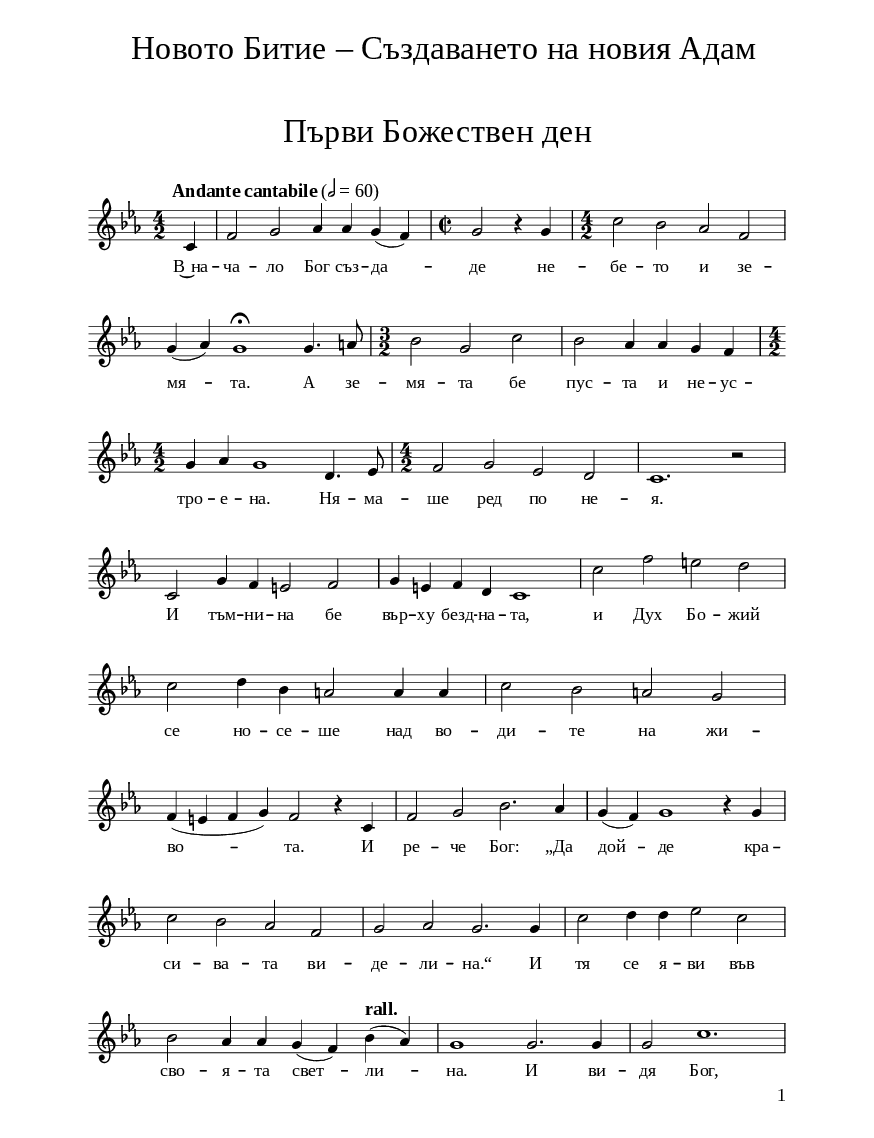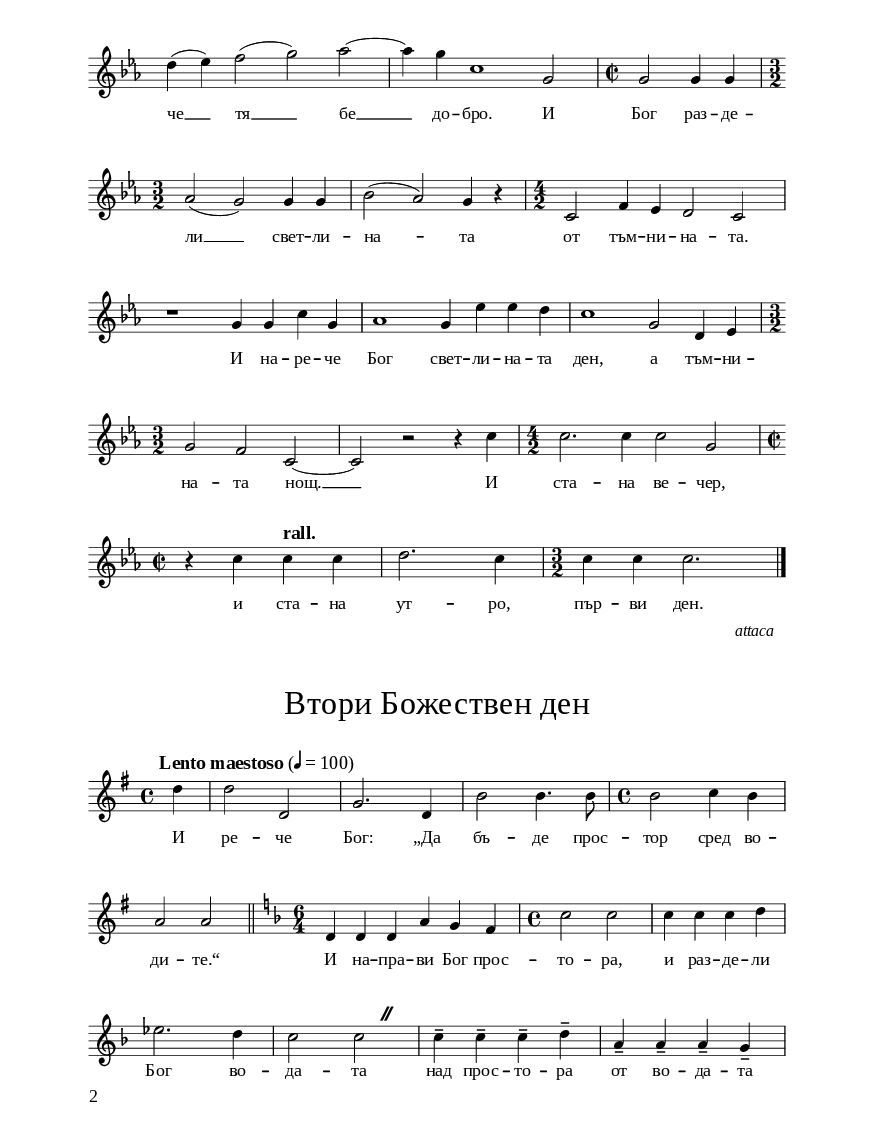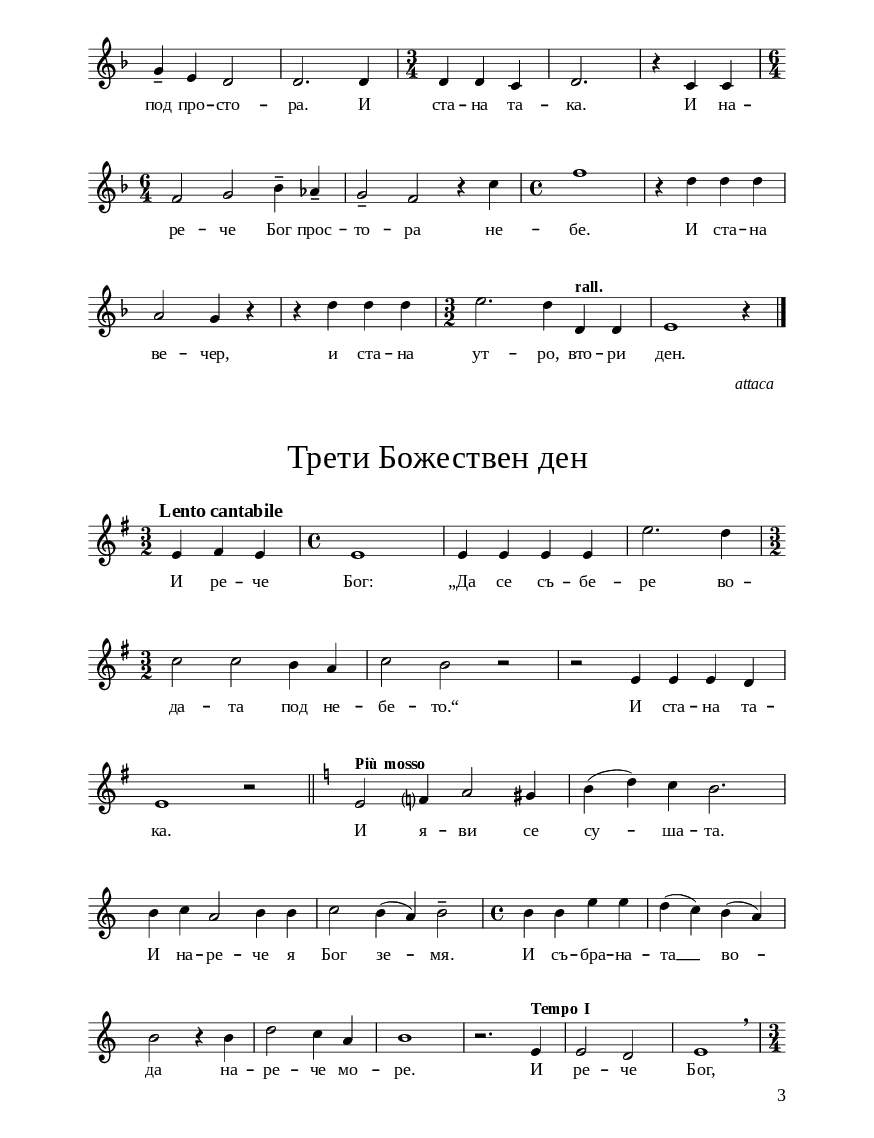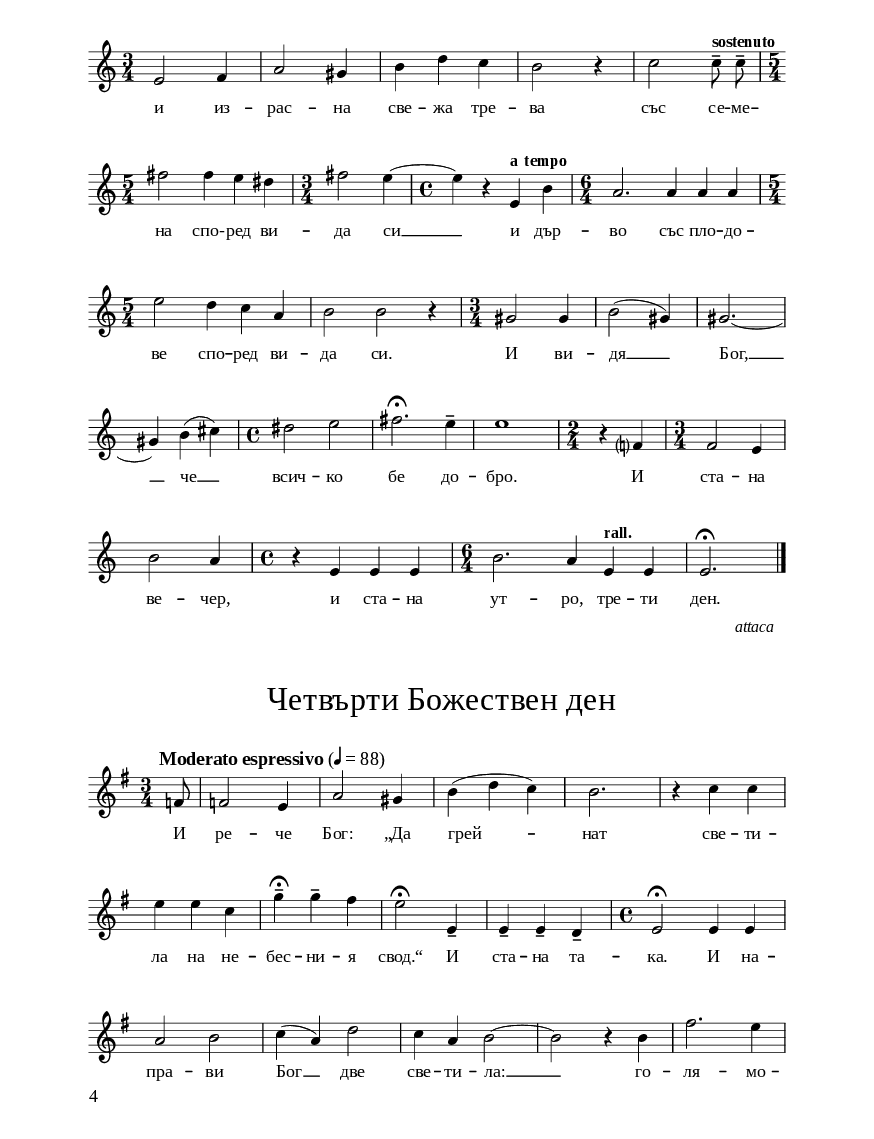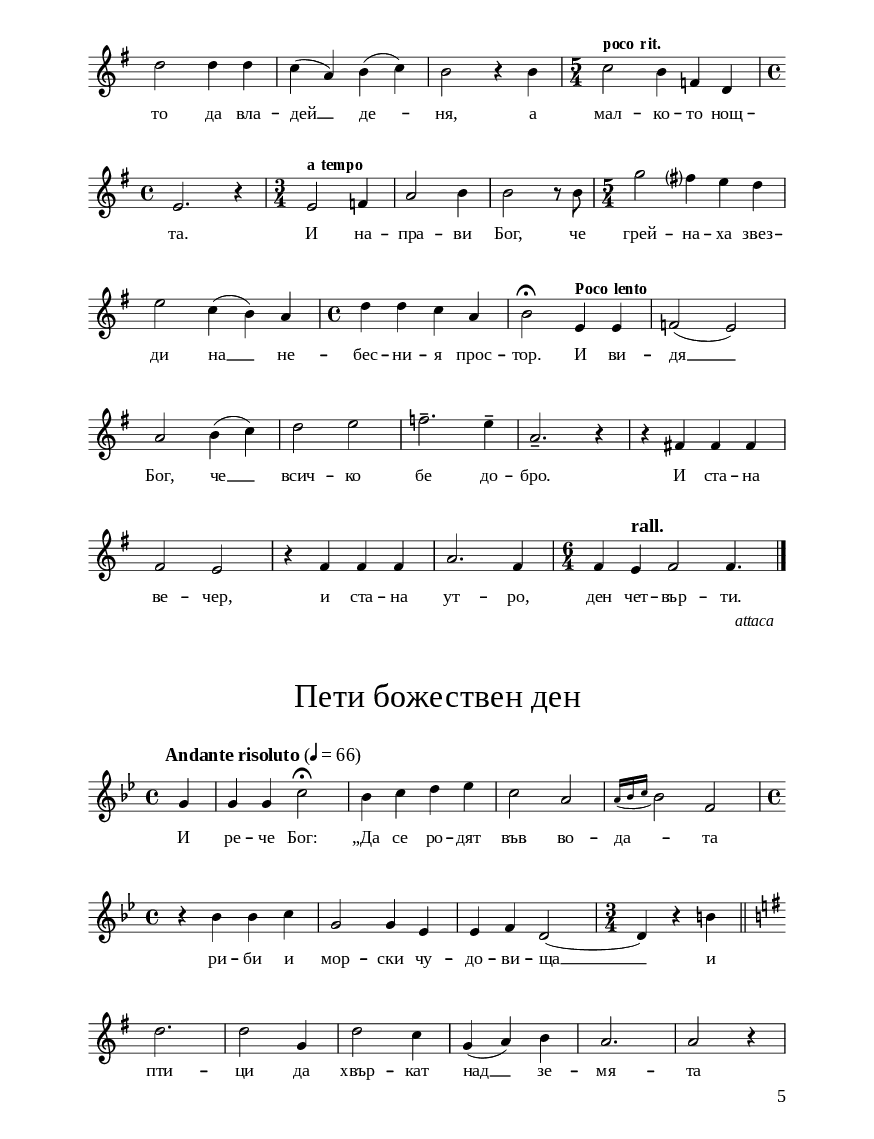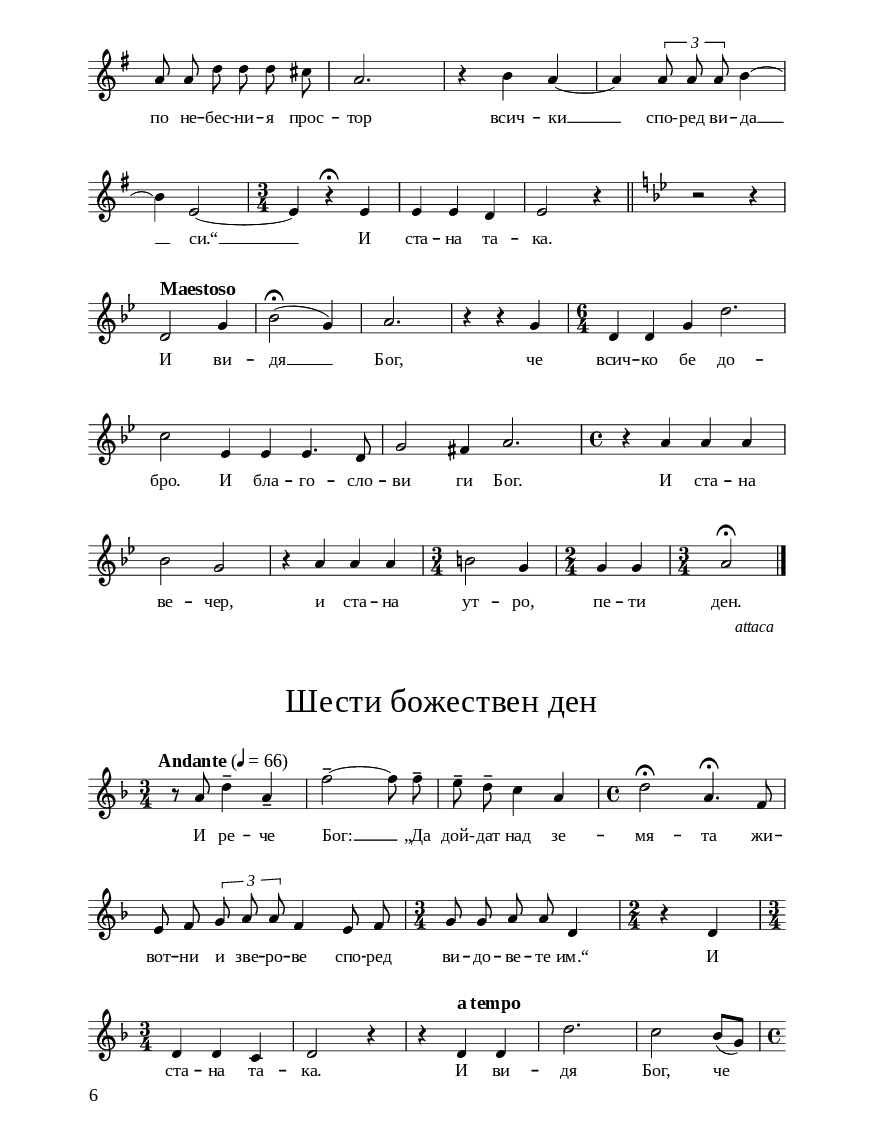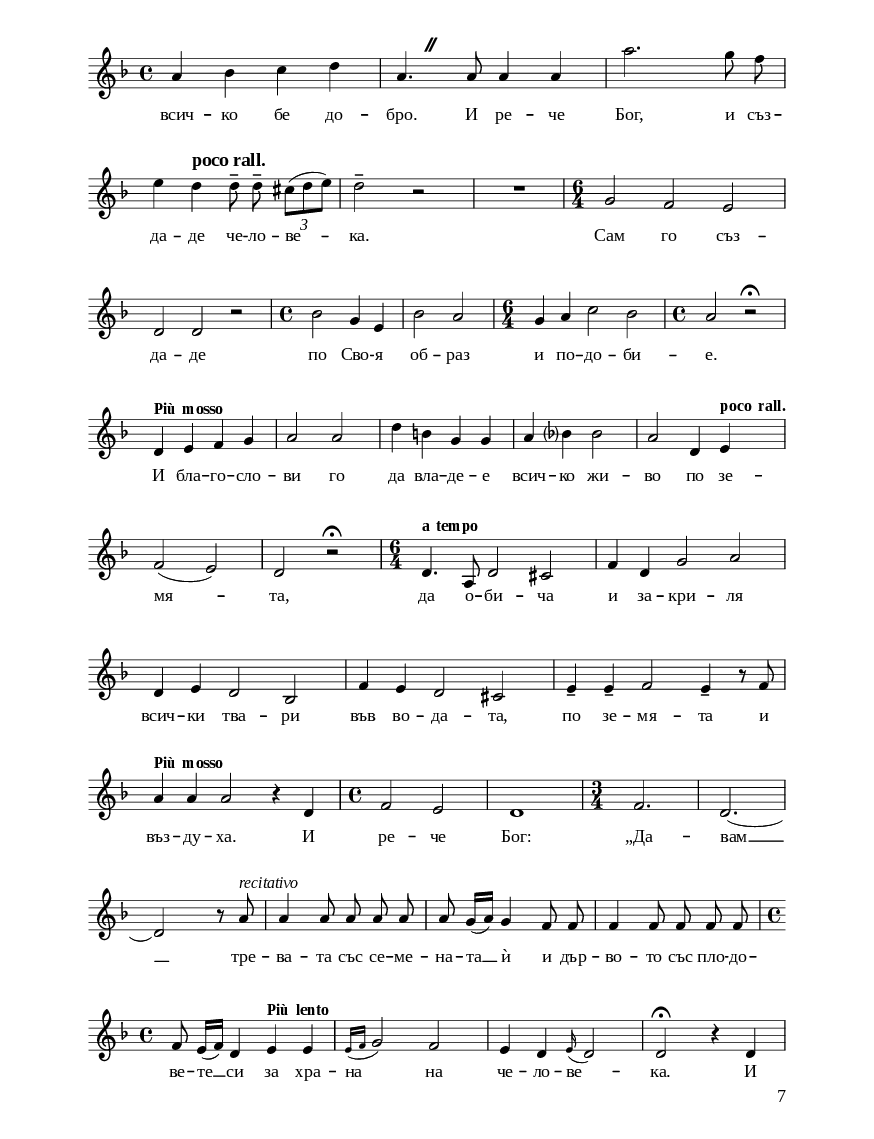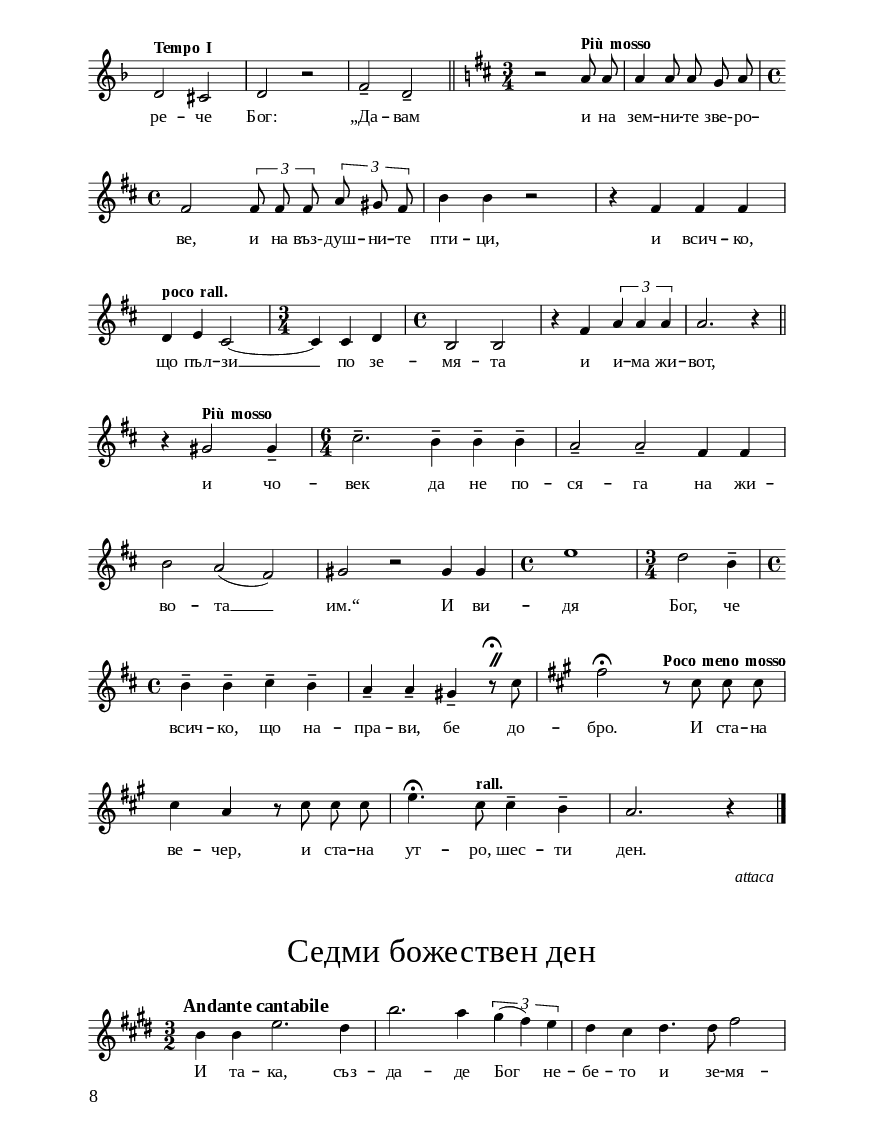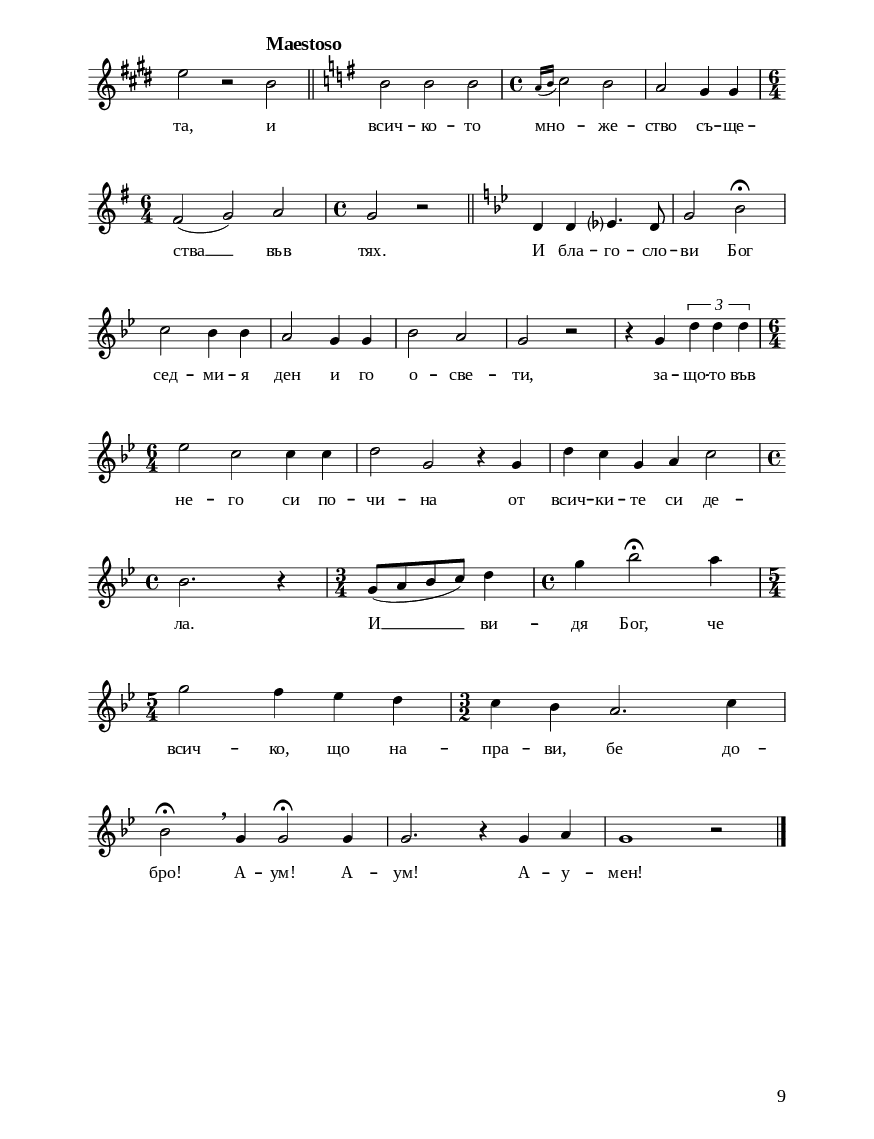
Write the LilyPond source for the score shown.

\version "2.24.2"

% include paper part and global functions
\include "include/globals.ily"

\bookpart {
   \label #'ref191
  \tocItem \markup "Новото Битие"
  \label #'ref191_1
  \tocItem \markup "     Първи Божествен ден"
  \include "include/bookpart-paper.ily"
  \markup \center-column \normal-text \fontsize #6.5 {
    \center-align
    \line { "     Новото Битие – Създаването на новия Адам" }
     \center-align
   
    \vspace #-0.1
    \center-align
   
    \vspace #-0.1
    \center-align
     \hspace #5.1
  
    \center-align
    \line \fontsize #-3 { " " }
  }
  \score {
    \include "include/score-layout.ily"

    \new Voice \absolute {
      \clef treble
      \key c \minor
      \time 4/2
      \tempoFunc "Andante cantabile" 2 "60"
      \autoBeamOff
      \partial 4
      c'4 | f'2 g'2
      as'4 as'4 g'4 ( f'4 ) | \time 2/2 g'2 r4 g'4 | % 3
      \time 4/2 c''2 bes'2 as'2 f'2 \break | % 4
      g'4 ( as'4 ) g'1 \fermata g'4. a'8 | % 5
      \time 3/2  bes'2 g'2 c''2 | % 6
      bes'2 as'4 as'4 g'4 f'4 \break | % 7
      \time 4/2  g'4 as'4 g'1 d'4. es'8 | % 8
      \time 4/2  f'2 g'2 es'2 d'2 | % 9
      c'1. r2 \break |
      c'2 g'4 f'4 e'2 f'2 | % 11
      g'4 e'4 f'4 d'4 c'1 | % 12
      c''2 f''2 e''2 d''2 \break | % 13
      c''2 d''4 bes'4 a'2 a'4 a'4 | % 14
      c''2 bes'2 a'2 g'2 \break | % 15
      f'4 ( e'4 f'4 g'4 ) f'2 r4 c'4 | % 16
      f'2 g'2 bes'2. as'4 | % 17
      g'4 ( f'4 ) g'1 r4 g'4 \break | % 18
      c''2 bes'2 as'2 f'2 | % 19
      g'2 as'2 g'2. g'4 |
      c''2 d''4 d''4 es''2 c''2 \break | % 21
      bes'2 as'4 as'4 g'4 ( f'4 )  \tempo "rall." bes'4( as'4 )
      | % 22
      g'1 g'2. g'4 | % 23
      g'2 c''1.  | % 24
      d''4 ( es''4 ) f''2 ( g''2 ) as''2 ~ | % 25
      as''4 g''4 c''1 g'2 | % 26
      \time 2/2  g'2 g'4 g'4 \break | % 27
      \time 3/2  as'2 ( g'2 ) g'4 g'4 | % 28
      bes'2 ( as'2 ) g'4 r4 | % 29
      \time 4/2  c'2 f'4 es'4 d'2 c'2 \break |
      r1 g'4 g'4 c''4 g'4 | % 31
      as'1 g'4 es''4 es''4 d''4 | % 32
      c''1 g'2 d'4 es'4 \break | % 33
      \time 3/2  g'2 f'2 c'2 ~ | % 34
      c'2 r2 r4 c''4 | % 35
      \time 4/2  c''2. c''4 c''2 g'2 \break | % 36
      \time 2/2  r4 c''4 \tempo "rall."  c''4c''4 | % 37
      d''2. c''4 | % 38
      \time 3/2 c''4 c''4 c''2. \bar "|."
    }

    \addlyrics {
      В~на -- ча --
      ло Бог съз -- да -- де не -- бе -- то и зе --
      мя -- та. А зе -- мя -- та бе пус -- та и не
      -- ус -- тро -- е -- на. Ня -- ма -- ше ред по
      не -- я. И тъм -- ни -- на бе вър -- ху безд --
      на -- та, и Дух Бо -- жий се но -- се -- ше
      над во -- ди -- те на жи -- во -- та. И ре --
      че Бог: „Да дой -- де кра -- си -- ва -- та ви
      -- де -- ли -- на.“ И тя се я -- ви във сво --
      я -- та свет -- ли -- на. И ви -- дя Бог, че __
      тя __ бе __ до -- бро. И Бог раз -- де -- ли __ свет --
      ли -- на -- та от тъм -- ни -- на -- та. И на --
      ре -- че Бог свет -- ли -- на -- та ден, а тъм
      -- ни -- на -- та нощ. __ И ста -- на ве -- чер, и
      ста -- на ут -- ро, пър -- ви ден.}

      \header {
        title = \titleFunc "Първи Божествен ден" "Părvi Božestven den"
      }

      \midi{}

    } % score

    \markup \raise #4.5 \override #'(baseline-skip . 2) {
      \column {
        \fill-line \italic { "" "" \concat {"attaca" "   " }}
      }
    }

    \label #'ref192
    \tocItem \markup "     Втори Божествен ден"
    \include "include/bookpart-paper.ily"
    \score {
      \include "include/score-layout.ily"

      \new Voice \absolute {
        \clef treble
        \key g \major
        \time 4/4
        \tempoFunc "Lento maestoso" 4 "100"
        \autoBeamOff
        \partial 4  d''4 | % 2
        d''2 d'2 | % 3
        g'2. d'4 | % 4
        b'2 b'4. b'8 | % 5
        \time 4/4 b'2 c''4 b'4 \break | % 6
        a'2 a'2 \bar "||"
        | % 7
        \time 6/4  | % 7
        \key d \minor
        d'4 d'4 d'4 a'4 g'4
        f'4 | % 8
        \time 4/4  | % 8
        c''2 c''2 | % 9
        c''4 c''4 c''4 d''4 \break|
        es''2. d''4  | % 11
        c''2 c''2^\markup { "     " \musicglyph "scripts.caesura.straight" } | % 12
        c''4 -- c''4 -- c''4 -- d''4
        -- | % 13
        a'4 -- a'4 -- a'4 -- g'4 -- \break | % 14
        g'4 -- e'4 d'2 | % 15
        d'2. d'4  | % 16
        \time 3/4  | % 16
        d'4 d'4 c'4 | % 17
        d'2. | % 18
        r4 c'4 c'4 | % 19
        \time 6/4  | % 19
        f'2 g'2 bes'4 -- as'4 -- |

        g'2 -- f'2 r4 c''4 | % 21
        \time 4/4  | % 21
        f''1  | % 22
        r4 d''4 d''4 d''4 \break | % 23
        a'2 g'4 r4 | % 24
        r4 d''4 d''4 d''4 | % 25
        \time 3/2  | % 25
        e''2. d''4 d'4 ^\markup{ \bold {rall.} }
        d'4 | % 26
        e'1 r4 \bar "|."
      }

      \addlyrics {
        И
        ре -- че Бог: „Да бъ -- де прос --
        тор сред во -- ди -- те.“ И на --
        пра -- ви Бог прос -- то -- ра, и
        раз -- де -- ли Бог во -- да -- та
        над прос -- то -- ра от во -- да --
        та под про -- сто -- ра. И ста --
        на та -- ка. И на -- ре -- че Бог
        прос -- то -- ра не -- бе. И ста --
        на ве -- чер, и ста -- на ут -- ро,
        вто -- ри ден.}

        \header {
          title = \titleFunc "Втори Божествен ден" "Vtori Božestven den"
        }

        \midi{}

      } % score

      \markup \raise #4.5 \override #'(baseline-skip . 2) {
        \column {
          \fill-line \italic { "" "" \concat {"attaca" "   " }}
        }
      }

      \label #'ref193
      \tocItem \markup "     Трети Божествен ден"
      \include "include/bookpart-paper.ily"
      \score {
        \include "include/score-layout.ily"

        \new Voice \absolute {
          \clef treble
          \key e \minor
          \time 3/2
          \tempo "Lento cantabile"
          \autoBeamOff
          \partial 2.
          e'4  fis'4
          e'4 | % 2
          \time 4/4  | % 2
          e'1 | % 3
          e'4  e'4  e'4  e'4 | % 4
          e''2. d''4 \break  | % 5
          \time 3/2   | % 5
          c''2 c''2 b'4  a'4 | % 6
          c''2 b'2 r2 | % 7
          r2  e'4  e'4  e'4  d'4 \break | % 8
          e'1 r2 \bar "||"
          \key a \minor | % 9
          e'2 ^\markup{ \bold {Più mosso} }  f'?4  a'2
          gis'4 |
          b'4 ( d''4 ) c''4 b'2. \break | % 11
          b'4 c''4  a'2 b'4 b'4
          | % 12
          c''2 b'4 (  a'4 ) b'2 -- | % 13
          \time 4/4  | % 13
          b'4 b'4 e''4 e''4 | % 14
          d''4 ( c''4 ) b'4 (  a'4 )
          \break | % 15
          b'2 r4 b'4 | % 16
          d''2 c''4  a'4 | % 17
          b'1 | % 18
          r2.  e'4 ^\markup{ \bold {Tempo I} } | % 19
          e'2  d'2 |
          e'1 \breathe  \break | % 21
          \time 3/4  | % 21
          e'2  f'4  | % 22
          a'2  gis'4 | % 23
          b'4 d''4 c''4 | % 24
          b'2 r4 | % 25
          c''2 c''8 --  ^\markup{ \bold {sostenuto} }
          c''8 -- \break | % 26
          \time 5/4  | % 26
          fis''2 fis''4 e''4 dis''4 | % 27
          \time 3/4  | % 27
          fis''2 e''4 ~ | % 28
          \time 4/4  | % 28
          e''4 r4  e'4 ^\markup{ \bold {a tempo} }
          b'4 | % 29
          \time 6/4  | % 29
          a'2.  a'4  a'4  a'4 \break |
          \time 5/4  |
          e''2 d''4 c''4  a'4  | % 31
          b'2 b'2 r4 | % 32
          \time 3/4  | % 32
          gis'2  gis'4 | % 33
          b'2 (  gis'4 ) | % 34
          gis'2. ~ \break | % 35
          gis'4 b'4 ( cis''4 ) | % 36
          \time 4/4  | % 36
          dis''2 e''2  | % 37
          fis''2. ^\fermata e''4 -- | % 38
          e''1 | % 39
          \time 2/4  | % 39
          r4  f'?4 |
          \time 3/4  |
          f'2  e'4 \break | % 41
          b'2  a'4 | % 42
          \time 4/4  | % 42
          r4  e'4  e'4  e'4 | % 43
          \time 6/4  | % 43
          b'2.  a'4   % 44
          e'4 ^\markup{ \bold {rall.} }  e'4 | e'2. \fermata
          \bar "|."
        }

        \addlyrics {
          И
          ре -- че Бог: „Да се съ -- бе --
          ре во -- да -- та под не -- бе --
          то.“ И ста -- на та -- ка. И я --
          ви се су -- ша -- та. И на --
          ре -- че я Бог зе -- мя. И съ
          -- бра -- на -- та __  во -- да на
          -- ре -- че мо -- ре. И ре -- че
          Бог, и из -- рас -- на све -- жа
          тре -- ва със се -- ме -- на "спо-" --
          ред ви -- да си __  и дър -- во
          със пло -- до -- ве спо -- ред ви --
          да си. И ви -- дя __  Бог, __ че __
          всич -- ко бе до -- бро. И ста
          -- на ве -- чер, и ста -- на ут --
          ро, тре -- ти ден.}

          \header {
            title = \titleFunc "Трети Божествен ден" "Treti Božestven den"
          }

          \midi{}

        } % score

        \markup \raise #4.5 \override #'(baseline-skip . 2) {
          \column {
            \fill-line \italic { "" "" \concat {"attaca" "   " }}
          }
        }

        \label #'ref194
        \tocItem \markup "     Четвърти Божествен ден"
        \include "include/bookpart-paper.ily"
        \score {
          \include "include/score-layout.ily"

          \new Voice \absolute {
            \clef treble
            \key e \minor
            \time 3/4
            \tempoFunc "Moderato espressivo" 4 "88"
            \autoBeamOff
            \partial 8
            f'8  | % 2
            f'2  e'4 | % 3
            a'2  gis'4 | % 4
            b'4 ( d''4 c''4 ) | % 5
            b'2. | % 6
            r4 c''4 c''4 \break  | % 7
            e''4 e''4 c''4 | % 8
            g''4 ^\fermata -- g''4 -- fis''4
            | % 9
            e''2 ^\fermata  e'4 -- |
            e'4 --  e'4 --  d'4 -- | % 11
            \time 4/4  | % 11
            e'2 ^\fermata  e'4  e'4 \break | % 12
            a'2 b'2 | % 13
            c''4 (  a'4 ) d''2 | % 14
            c''4  a'4 b'2 ~ | % 15
            b'2 r4 b'4 | % 16
            fis''2. e''4 \break  | % 17
            d''2 d''4 d''4 | % 18
            c''4 (  a'4 ) b'4 ( c''4 ) | % 19
            b'2 r4 b'4 |
            \time 5/4  |
            c''2 ^\markup{ \bold {poco rit.} } b'4
            f'4  d'4 \break | % 21
            \time 4/4  | % 21
            e'2. r4 | % 22
            \time 3/4  | % 22
            e'2 ^\markup{ \bold {a tempo} }  f'4 | % 23
            a'2 b'4 | % 24
            b'2 r8 b'8 | % 25
            \time 5/4  | % 25
            g''2 fis''?4 e''4 d''4 \break  | % 26
            e''2 c''4 ( b'4 )  a'4 | % 27
            \time 4/4  | % 27
            d''4 d''4 c''4  a'4 | % 28
            b'2 ^\fermata  e'4 ^\markup{ \bold {Poco lento} }
            e'4 | % 29
            f'2 (  e'2 ) \break |
            a'2 b'4 ( c''4 ) | % 31
            d''2 e''2 | % 32
            f''2. -- e''4 --  | % 33
            a'2. -- r4 | % 34
            r4  fis'!4  fis'4  fis'4 \break | % 35
            fis'2  e'2 | % 36
            r4  fis'4  fis'4  fis'4 | % 37
            a'2.  fis'4 | % 38
            \time 6/4  | % 38
            fis'4  \tempo "rall." e'4  fis'2
            fis'4. \bar "|."
          }

          \addlyrics {
            И
            ре -- че Бог: „Да грей --
            нат све -- ти -- ла на не -- бес --
            ни -- я свод.“ И ста -- на та --
            ка. И на -- пра -- ви Бог __  две
            све -- ти -- ла: __  го -- ля -- мо --
            то да вла -- дей __  де -- ня,
            а мал -- ко -- то нощ -- та. И на --
            пра -- ви Бог, че грей -- на -- ха
            звез -- ди на __  не -- бес -- ни --
            я прос -- тор. И ви -- дя __  Бог,
            че __  всич -- ко бе до -- бро. И
            ста -- на ве -- чер, и ста -- на
            ут -- ро, ден чет -- вър -- ти.}

            \header {
              title = \titleFunc " Четвърти Божествен ден" "Četvărti Božestven den"
            }

            \midi{}

          } % score

          \markup \raise #4.5 \override #'(baseline-skip . 2) {
            \column {
              \fill-line \italic { "" "" \concat {"attaca" "   " }}
            }
          }

          \label #'ref195
          \tocItem \markup "     Пети божествен ден "
          \include "include/bookpart-paper.ily"
          \score {
            \include "include/score-layout.ily"

            \new Voice \absolute {
              \clef treble
              \key g \minor
              \time 4/4
              \tempoFunc "Andante risoluto" 4 "66"
              \autoBeamOff
              \partial 4
              g'4
              | % 146
              g'4 g'4 c''2 ^\fermata | % 147
              bes'4  c''4  d''4  es''4 | % 148
              c''2 a'2 | % 149
              \acciaccatura {  a'16 [ bes' c''] } bes'2 f'2 |
              \time 4/4
              r4  bes'4  bes'4  c''4 | % 151
              g'2 g'4 es'4 | % 152
              es'4 f'4 d'2 ~ | % 153
              \time 3/4  | % 153
              d'4 r4  b'4 \bar "||"
              \break | % 154
              \key g \major | % 154
              d''2. | % 155
              d''2 g'4 | % 156
              d''2  c''4 | % 157
              g'4 ( a'4 )  b'4 | % 158
              a'2. | % 159
              a'2 r4 \break |
              a'8 a'8  d''8  d''8  d''8
              cis''8 | % 161
              a'2. | % 162
              r4  b'4 a'4 ~ | % 163
              a'4 %\once \omit TupletBracket
              \times 2/3  {
                a'8 a'8 a'8
              }
              b'4 ~ \break | % 164
              b'4 e'2 ~  | % 165
              \time 3/4 e'4 r4 ^\fermata e'4 | % 166
              e'4 e'4 d'4 | % 167
              e'2 r4 \bar "||"
              \key bes \major | % 168
              r2 r4 | \break % 169
              \tempo "Maestoso" d'2 g'4 |

              bes'2 ( ^\fermata g'4 ) | % 171
              a'2. | % 172
              r4 r4 g'4 | % 173
              \time 6/4  | % 173
              d'4 d'4 g'4  d''2. \break | % 174
              c''2 es'4 es'4 es'4. d'8 | % 175
              g'2 fis'4 a'2. | % 176
              \time 4/4  | % 176
              r4 a'4 a'4 a'4 | \break % 177
              bes'2 g'2 | % 178
              r4 a'4 a'4 a'4 | % 179
              \time 3/4  | % 179
              b'2 g'4 |
              \time 2/4  |
              g'4 g'4 | % 181
              \time 3/4 | % 181
              a'2 \fermata \bar "|."
            }

            \addlyrics {
              И ре -- че Бог:
              „Да се ро -- дят във во --
              да -- та ри -- би и мор -- ски
              чу -- до -- ви -- ща __  и пти -- ци
              да хвър -- кат над __  зе -- мя --
              та по не -- бес -- ни -- я прос --
              тор всич -- ки __  "спо-" -- ред ви --
              да __ си.“ __  И ста -- на та --
              ка. И ви -- дя __  Бог, че всич --
              ко бе до -- бро. И бла -- го --
              сло -- ви ги Бог. И ста -- на ве
              -- чер, и ста -- на ут -- ро, пе --
              ти ден.}

              \header {
                title = \titleFunc "Пети божествен ден" "Peti božestven den"
              }

              \midi{}

            } % score

            \markup \raise #4.5 \override #'(baseline-skip . 2) {
              \column {
                \fill-line \italic { "" "" \concat {"attaca" "   " }}
              }
            }


            \label #'ref195
            \tocItem \markup "     Шести божествен ден "

            \include "include/bookpart-paper.ily"
            \score {
              \include "include/score-layout.ily"

              \new Voice \absolute {
                \clef treble
                \key d \minor
                \time 3/4
                \tempoFunc "Andante" 4 "66"
                \autoBeamOff
                r8 a'8  d''4 -- a'4 --
                | % 183
                f''2 ~ --  f''8  f''8 -- | % 184
                e''8 --  d''8 --  c''4 a'4 | % 185
                \time 4/4  | % 185
                d''2 ^\fermata a'4. ^\fermata f'8 \break | % 186
                e'8 f'8
                \times 2/3  {
                  g'8  a'8 a'8
                }
                f'4 e'8 f'8 | % 187
                \time 3/4  | % 187
                g'8 g'8 a'8 a'8 d'4 | % 188
                \time 2/4  | % 188
                r4 d'4  \break | % 189
                \time 3/4  | % 189
                d'4 d'4 c'4 |
                d'2 r4 | % 191
                r4 \tempo "a tempo" d'4  d'4 | % 192
                d''2. | % 193
                c''2 bes'8 ( [ g'8 ) ] \break | % 194
                \time 4/4  | % 194
                a'4  bes'4  c''4  d''4  | % 195

                a'4.^\markup {
                  \concat { "       " \musicglyph #"scripts.caesura.straight"}
                } a'8 a'4 a'4 | % 196
                a''2.  g''8 f''8 \break | % 197
                e''4 \tempo "poco rall." d''4
                d''8 --  d''8 -- \once \omit TupletBracket
                \times 2/3  {
                  cis''8 ( [  d''8  e''8 ) ]
                } |
                d''2  -- r2 | % 199
                R1 |
                \time 6/4  |
                g'2 f'2 e'2 \break | % 201
                d'2 d'2 r2  | % 202
                \time 4/4  | % 202
                bes'2 g'4 e'4 | % 203
                bes'2 a'2 | % 204
                \time 6/4  | % 204
                g'4 a'4  c''2  bes'2 | % 205
                \time 4/4  | % 205
                a'2 r2 ^\fermata \break | % 206
                d'4 ^\markup{ \bold {Più mosso} } e'4 f'4
                g'4 | % 207
                a'2 a'2 | % 208
                d''4  b'4 g'4 g'4 | % 209
                a'4  bes'?4  bes'2 |
                a'2 d'4 e'4  ^\markup{ \bold {poco rall.} } \break  | % 211
                f'2 ( e'2 ) | % 212
                d'2 r2 ^\fermata | % 213
                \time 6/4  | % 213
                d'4. ^\markup{ \bold {a tempo} } a8 d'2
                cis'2 | % 214
                f'4 d'4 g'2 a'2 \break | % 215
                d'4 e'4 d'2 bes2 | % 216
                f'4 e'4 d'2 cis'2 | % 217
                e'4 -- e'4 -- f'2 e'4 -- r8
                f'8 \break | % 218
                a'4 ^\markup{ \bold {Più mosso} } a'4 a'2 r4
                d'4 | % 219
                \time 4/4  | % 219
                f'2 e'2 |
                d'1  | % 221
                \time 3/4  | % 221
                f'2. | % 222
                d'2. ~ \break | % 223
                d'2 r8 a'8 ^\markup{ \italic {recitativo} } | % 224
                a'4 a'8 a'8 a'8 a'8 | % 225
                a'8 g'16 ( [ a'16 ) ] g'4 f'8
                f'8 | % 226
                f'4 f'8 f'8 f'8 f'8 \break | % 227
                \time 4/4  | % 227
                f'8 e'16 ( [ f'16 ) ] d'4 e'4 ^\markup{ \bold {Più lento} }  e'4 |
                \grace { e'16 [ ( f' ]  } g'2 ) f'2 |
                e'4 d' \grace {
                  e'16 (
                } d'2 ) |
                d'2 \fermata r4 d'4 |
                d'2 ^\markup{ \bold {Tempo I} } cis'2 | % 232
                d'2 r2 | % 233
                f'2 -- d'2 -- | \bar "||" % 234
                \time 3/4  | % 234
                \key d \major r2 a'8 ^\markup{ \bold {Più mosso} } a'8  | % 235
                a'4 a'8 a'8 g'8 a'8 \break | % 236
                \time 4/4  | % 236
                fis'2
                \times 2/3  {
                  fis'8  fis'8 fis'8
                }
                \times 2/3  {
                  a'8  gis'8 fis'8
                }


                | % 237
                b'4  b'4 r2  | % 238
                r4 fis'4 fis'4 fis'4  | \break % 239
                d'4 ^\markup{ \bold {poco rall.} } e'4 cis'2~ |
                \time 3/4  |
                cis'4 cis'4 d'4 | % 241
                \time 4/4  | % 241
                b2 b2 | % 242
                r4 fis'4 \times 2/3 {
                  a'4 a'4 a'4
                }
                | % 243
                a'2. r4 \break | \bar "||"% 244
                r4 gis'2 ^\markup{ \bold {Più mosso} } gis'4 -- | % 245
                \time 6/4  | % 245
                cis''2. --  b'4 --  b'4 --  b'4
                -- | % 246
                a'2 -- a'2 -- fis'4 fis'4
                | % 247
                b'2 a'2 ( fis'2 ) | % 248
                gis'2 r2 gis'4 gis'4 | % 249
                \time 4/4  | % 249
                e''1 |
                \time 3/4  |
                d''2  b'4 -- | % 251
                \time 4/4  | \break % 251
                b'4 --  b'4 --  cis''4 --  b'4
                -- | % 252
                a'4 -- a'4 -- gis'4 -- r8
                ^\markup {
                  \musicglyph #"scripts.caesura.straight"
                }
                ^\fermata
                cis''8  |  % 253
                \key a \major
                fis''2 ^\fermata r8  ^\markup{ \bold {Poco meno mosso} } cis''8
                cis''8  cis''8  \break | % 254
                cis''4 a'4 r8  cis''8  cis''8
                cis''8 | % 255
                e''4. ^\fermata  cis''8 ^\markup{ \bold {rall.} }
                cis''4 --  b'4 -- | % 256
                a'2. r4 \bar "|."


              }
              \addlyrics {
                И ре -- че Бог: __  „Да
                "дой-" -- дат над зе -- мя -- та жи --
                вот -- ни и зве -- ро -- ве спо --
                ред ви -- до -- ве -- те им.“ И
                ста -- на та -- ка. И ви -- дя Бог,
                че  всич -- ко бе до -- бро. И
                ре -- че Бог, и съз -- да -- де че
                -- ло -- ве --  ка. Сам го съз
                -- да -- де по Сво -- я об -- раз и
                по -- до -- би -- е. И бла -- го --
                сло -- ви го да вла -- де -- е
                всич -- ко жи -- во по зе -- мя
                -- та, да о -- би -- ча и за --
                кри -- ля всич -- ки тва -- ри във
                во -- да -- та, по зе -- мя -- та и
                въз -- ду -- ха. И ре -- че Бог:
                „Да -- вам  __ тре -- ва -- та
                със се -- ме -- на -- та __  ѝ и
                дър -- во -- то със пло -- до -- ве
                -- те __  си за хра --
                на на че -- ло --  ве -- ка. И ре --
                че Бог: „Да -- вам и на зем --
                ни -- те "зве-" -- ро -- ве, и на "въз-"
                -- душ -- ни -- те пти -- ци, и всич
                -- ко, що пъл -- зи __ по зе -- мя
                -- та и и -- ма жи -- вот, и чо --
                век да не по -- ся -- га на жи --
                во -- та __ им.“ И ви -- дя Бог,
                че всич -- ко, що на -- пра -- ви,
                бе до -- бро. И ста -- на ве --
                чер, и ста -- на ут -- ро, шес --
                ти ден.
              }

              \header {
                title = \titleFunc " Шести божествен ден" "Šesti božestven den"
              }

              \midi{}

            } % score

            \markup \raise #4.5 \override #'(baseline-skip . 2) {
              \column {
                \fill-line \italic { "" "" \concat {"attaca" "   " }}
              }
            }


            \label #'ref199
            \tocItem \markup "     Седми божествен ден"
            \include "include/bookpart-paper.ily"
            \score {
              \include "include/score-layout.ily"

              \new Voice \absolute {
                \clef treble
                \key e \major
                \time 3/2
                \tempo "Andante cantabile"
                \autoBeamOff
                b'4  b'4 e''2.  dis''4 | % 258
                b''2.  a''4 \tupletUp  \times 2/3 {
                  \once \override Slur.positions = #'(1 . 1) gis''4 (  fis''4 )  e''4
                }
                | % 259
                dis''4  cis''4  dis''4.  dis''8
                fis''2 \break |
                e''2 r2   \tempo "Maestoso" b'2  \bar
                "||"
                \key g \major | % 261
                b'2  b'2  b'2 | % 262
                \time 4/4  |

                \grace { a'16 ([b'16] } c''2) b'2 | a'2 g'4 g'4 | \break

                \time 6/4  | % 264
                fis'2 ( g'2 ) a'2 | % 265
                \time 4/4  | % 265
                g'2 r2 \bar "||"
                \key g \minor | % 266
                d'4 d'4 es'?4. d'8 | % 267
                g'2  bes'2 ^\fermata \break | % 268
                c''2  bes'4  bes'4 | % 269
                a'2 g'4 g'4 |
                bes'2 a'2 | % 271
                g'2 r2 | % 272
                r4 g'4 \times 2/3 {
                  d''4  d''4  d''4
                }
                \break | % 273
                \time 6/4  | % 273
                es''2  c''2  c''4  c''4 | % 274
                d''2 g'2 r4 g'4 | % 275
                d''4  c''4 g'4 a'4  c''2
                \break | % 276
                \time 4/4  | % 276
                bes'2. r4 | % 277
                \time 3/4  | % 277
                g'8 ( [ a'8 bes'8 c''8 ) ]
                d''4 | % 278
                \time 4/4  | % 278
                g''4  bes''2 ^\fermata  a''4 \break | % 279
                \time 5/4  | % 279
                g''2  f''4  es''4  d''4 |
                \time 3/2  |
                c''4  bes'4 a'2.  c''4 \break | % 281
                bes'2 ^\fermata \breathe g'4 g'2 ^\fermata
                g'4 | % 282
                g'2. r4 g'4 a'4 | % 283
                g'1 r2 \bar "|."
              }
              \addlyrics {
                И та -- ка, съз -- да -- де
                Бог не -- бе -- то и зе -- мя --
                та, и всич -- ко -- то
                мно -- же -- ство съ -- ще -- ства __  във
                тях. И бла -- го -- сло -- ви Бог
                сед -- ми -- я ден и го о -- све --
                ти, за -- що -- то във не -- го си
                по -- чи -- на от всич -- ки -- те
                си де -- ла. И __    ви -- дя
                Бог, че всич -- ко, що на -- пра --
                ви, бе до -- бро! А -- ум! А -- ум!
                А -- у -- мен!}

                \header {
                  title = \titleFunc " Седми божествен ден" "Sedmi božestven den"
                }

                \midi{}

              } % score


            } % bookpart

            % Più mosso
            %
